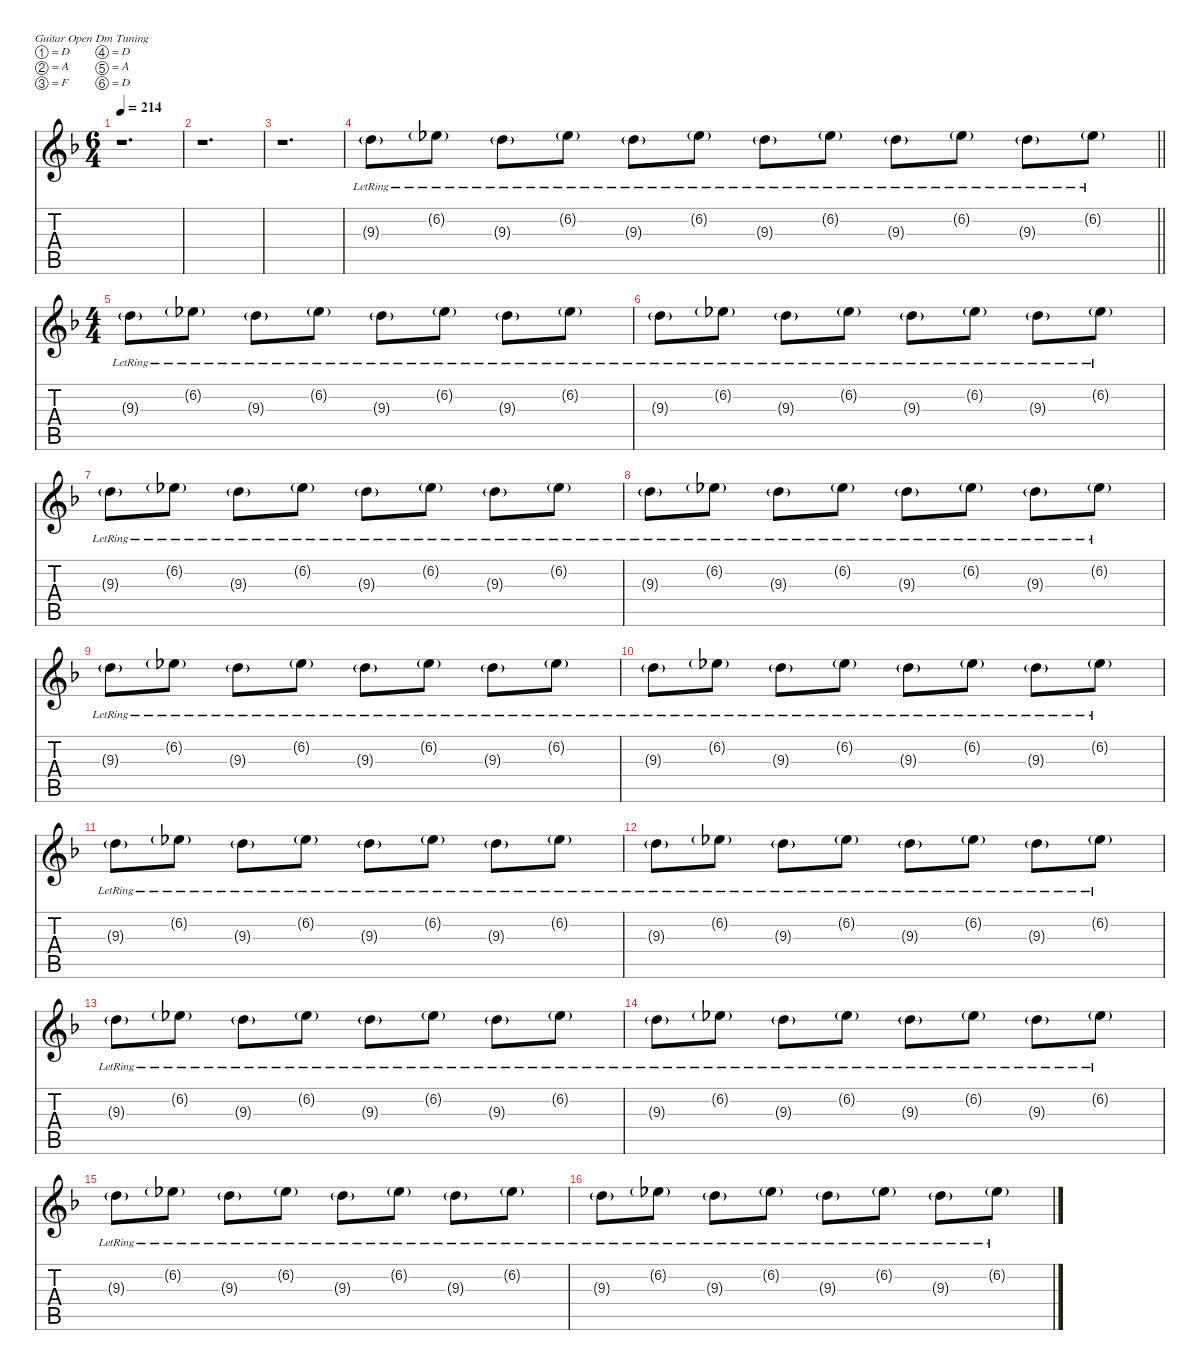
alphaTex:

\hideDynamics
\bracketExtendMode nobrackets
\singleTrackTrackNamePolicy hidden
\multiTrackTrackNamePolicy hidden
\firstSystemTrackNameMode fullname
\firstSystemTrackNameOrientation horizontal
\otherSystemsTrackNameOrientation horizontal
\track ("Lead guitar" "E-Gt") {defaultSystemsLayout 32 instrument distortionguitar}
\staff {score tabs}
\tuning (D4 A3 F3 D3 A2 D2)
\ts (6 4)
\tempo 214
\clef g2
\ks dminor
r.1{d dy ff instrument distortionguitar beam Down} |
r.1{d beam Down} |
r.1{d beam Down} |
\barLineRight lightlight
9.3{g lr acc forcenatural}.8{beam Down} 6.2{g lr acc b}.8{beam Down} 9.3{g lr acc forcenatural}.8{beam Down} 6.2{g lr acc b}.8{beam Down} 9.3{g lr acc forcenatural}.8{beam Down} 6.2{g lr acc b}.8{beam Down} 9.3{g lr acc forcenatural}.8{beam Down} 6.2{g lr acc b}.8{beam Down} 9.3{g lr acc forcenatural}.8{beam Down} 6.2{g lr acc b}.8{beam Down} 9.3{g lr acc forcenatural}.8{beam Down} 6.2{g lr acc b}.8{beam Down} |
\ts (4 4)
9.3{g lr acc forcenatural}.8{beam Down} 6.2{g lr acc b}.8{beam Down} 9.3{g lr acc forcenatural}.8{beam Down} 6.2{g lr acc b}.8{beam Down} 9.3{g lr acc forcenatural}.8{beam Down} 6.2{g lr acc b}.8{beam Down} 9.3{g lr acc forcenatural}.8{beam Down} 6.2{g lr acc b}.8{beam Down} |
9.3{g lr acc forcenatural}.8{beam Down} 6.2{g lr acc b}.8{beam Down} 9.3{g lr acc forcenatural}.8{beam Down} 6.2{g lr acc b}.8{beam Down} 9.3{g lr acc forcenatural}.8{beam Down} 6.2{g lr acc b}.8{beam Down} 9.3{g lr acc forcenatural}.8{beam Down} 6.2{g lr acc b}.8{beam Down} |
9.3{g lr acc forcenatural}.8{beam Down} 6.2{g lr acc b}.8{beam Down} 9.3{g lr acc forcenatural}.8{beam Down} 6.2{g lr acc b}.8{beam Down} 9.3{g lr acc forcenatural}.8{beam Down} 6.2{g lr acc b}.8{beam Down} 9.3{g lr acc forcenatural}.8{beam Down} 6.2{g lr acc b}.8{beam Down} |
9.3{g lr acc forcenatural}.8{beam Down} 6.2{g lr acc b}.8{beam Down} 9.3{g lr acc forcenatural}.8{beam Down} 6.2{g lr acc b}.8{beam Down} 9.3{g lr acc forcenatural}.8{beam Down} 6.2{g lr acc b}.8{beam Down} 9.3{g lr acc forcenatural}.8{beam Down} 6.2{g lr acc b}.8{beam Down} |
9.3{g lr acc forcenatural}.8{beam Down} 6.2{g lr acc b}.8{beam Down} 9.3{g lr acc forcenatural}.8{beam Down} 6.2{g lr acc b}.8{beam Down} 9.3{g lr acc forcenatural}.8{beam Down} 6.2{g lr acc b}.8{beam Down} 9.3{g lr acc forcenatural}.8{beam Down} 6.2{g lr acc b}.8{beam Down} |
9.3{g lr acc forcenatural}.8{beam Down} 6.2{g lr acc b}.8{beam Down} 9.3{g lr acc forcenatural}.8{beam Down} 6.2{g lr acc b}.8{beam Down} 9.3{g lr acc forcenatural}.8{beam Down} 6.2{g lr acc b}.8{beam Down} 9.3{g lr acc forcenatural}.8{beam Down} 6.2{g lr acc b}.8{beam Down} |
9.3{g lr acc forcenatural}.8{beam Down} 6.2{g lr acc b}.8{beam Down} 9.3{g lr acc forcenatural}.8{beam Down} 6.2{g lr acc b}.8{beam Down} 9.3{g lr acc forcenatural}.8{beam Down} 6.2{g lr acc b}.8{beam Down} 9.3{g lr acc forcenatural}.8{beam Down} 6.2{g lr acc b}.8{beam Down} |
9.3{g lr acc forcenatural}.8{beam Down} 6.2{g lr acc b}.8{beam Down} 9.3{g lr acc forcenatural}.8{beam Down} 6.2{g lr acc b}.8{beam Down} 9.3{g lr acc forcenatural}.8{beam Down} 6.2{g lr acc b}.8{beam Down} 9.3{g lr acc forcenatural}.8{beam Down} 6.2{g lr acc b}.8{beam Down} |
9.3{g lr acc forcenatural}.8{beam Down} 6.2{g lr acc b}.8{beam Down} 9.3{g lr acc forcenatural}.8{beam Down} 6.2{g lr acc b}.8{beam Down} 9.3{g lr acc forcenatural}.8{beam Down} 6.2{g lr acc b}.8{beam Down} 9.3{g lr acc forcenatural}.8{beam Down} 6.2{g lr acc b}.8{beam Down} |
9.3{g lr acc forcenatural}.8{beam Down} 6.2{g lr acc b}.8{beam Down} 9.3{g lr acc forcenatural}.8{beam Down} 6.2{g lr acc b}.8{beam Down} 9.3{g lr acc forcenatural}.8{beam Down} 6.2{g lr acc b}.8{beam Down} 9.3{g lr acc forcenatural}.8{beam Down} 6.2{g lr acc b}.8{beam Down} |
9.3{g lr acc forcenatural}.8{beam Down} 6.2{g lr acc b}.8{beam Down} 9.3{g lr acc forcenatural}.8{beam Down} 6.2{g lr acc b}.8{beam Down} 9.3{g lr acc forcenatural}.8{beam Down} 6.2{g lr acc b}.8{beam Down} 9.3{g lr acc forcenatural}.8{beam Down} 6.2{g lr acc b}.8{beam Down} |
9.3{g lr acc forcenatural}.8{beam Down} 6.2{g lr acc b}.8{beam Down} 9.3{g lr acc forcenatural}.8{beam Down} 6.2{g lr acc b}.8{beam Down} 9.3{g lr acc forcenatural}.8{beam Down} 6.2{g lr acc b}.8{beam Down} 9.3{g lr acc forcenatural}.8{beam Down} 6.2{g lr acc b}.8{beam Down}
